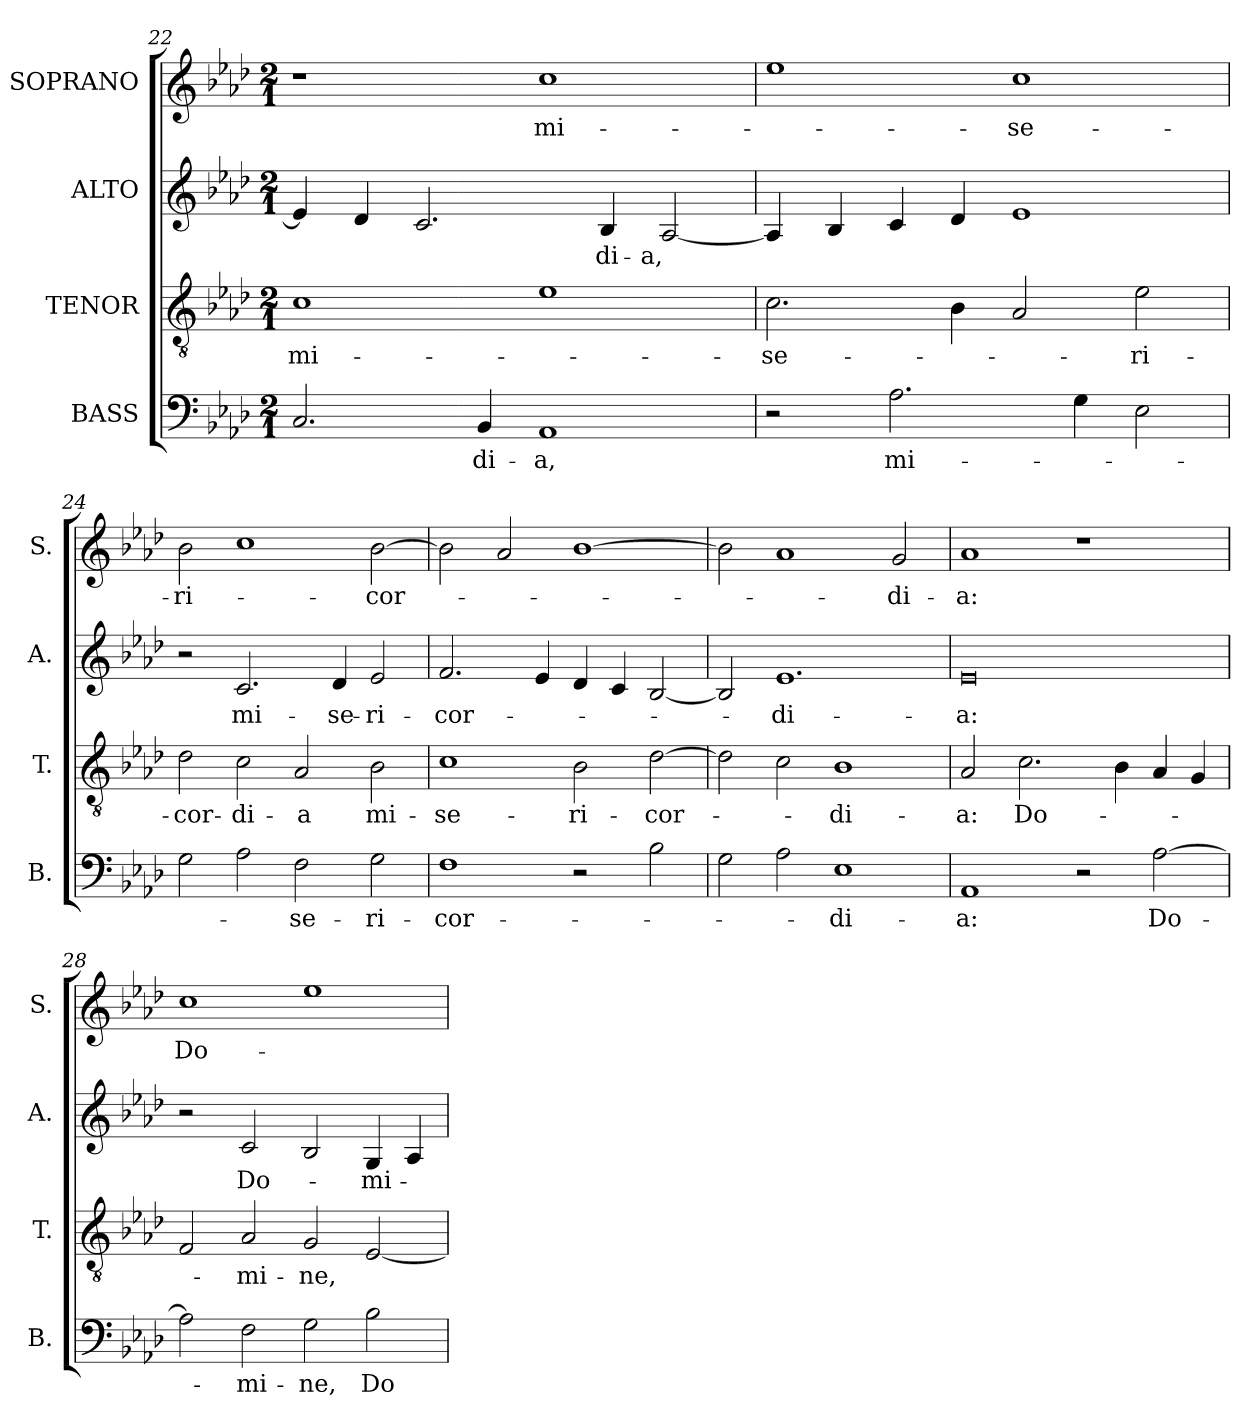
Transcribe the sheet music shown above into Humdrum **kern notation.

**kern	**text	**kern	**text	**kern	**text	**kern	**text
*part4	*part4	*part3	*part3	*part2	*part2	*part1	*part1
*staff4	*staff4	*staff3	*staff3	*staff2	*staff2	*staff1	*staff1
*I"BASS	*	*I"TENOR	*	*I"ALTO	*	*I"SOPRANO	*
*I'B.	*	*I'T.	*	*I'A.	*	*I'S.	*
!!LO:PB:g=z
*clefF4	*	*clefGv2	*	*clefG2	*	*clefG2	*
*	*	*ITrd7c12	*	*	*	*	*
*k[b-e-a-d-]	*	*k[b-e-a-d-]	*	*k[b-e-a-d-]	*	*k[b-e-a-d-]	*
*A-:	*	*A-:	*	*A-:	*	*A-:	*
*M2/1	*	*M2/1	*	*M2/1	*	*M2/1	*
=22	=22	=22	=22	=22	=22	=22	=22
!	!	!	!LO:LY:b:color=#000000	!	!	!	!
2.Ci/	.	1Ci	mi-	4e-i/]	.	1r	.
.	.	.	.	4d-i/	.	.	.
.	.	.	.	2.ci/	.	.	.
!	!LO:LY:b:color=#000000	!	!	!	!	!	!
4BB-i/	-di-	.	.	.	.	.	.
!	!LO:LY:b:color=#000000	!	!	!	!	!	!
!	!	!	!	!	!	!	!LO:LY:b:color=#000000
1AA-i	-a,	1E-i	.	.	.	1cci	mi-
!	!	!	!	!	!LO:LY:b:color=#000000	!	!
.	.	.	.	4B-i/	-di-	.	.
!	!	!	!	!	!LO:LY:b:color=#000000	!	!
.	.	.	.	[2A-i/	-a,	.	.
=23	=23	=23	=23	=23	=23	=23	=23
!	!	!	!LO:LY:b:color=#000000	!	!	!	!
2r	.	2.Ci\	-se-	4A-i/]	.	1ee-i	.
.	.	.	.	4B-i/	.	.	.
!	!LO:LY:b:color=#000000	!	!	!	!	!	!
2.A-i\	mi-	.	.	4ci/	.	.	.
.	.	4BB-i\	.	4d-i/	.	.	.
!	!	!	!	!	!	!	!LO:LY:b:color=#000000
.	.	2AA-i/	.	1e-i	.	1cci	-se-
4Gi\	.	.	.	.	.	.	.
!	!	!	!LO:LY:b:color=#000000	!	!	!	!
2E-i\	.	2E-i\	-ri-	.	.	.	.
=24	=24	=24	=24	=24	=24	=24	=24
!	!	!	!LO:LY:b:color=#000000	!	!	!	!
!	!	!	!	!	!	!	!LO:LY:b:color=#000000
2Gi\	.	2D-i\	-cor-	2r	.	2b-i\	-ri-
!	!	!	!LO:LY:b:color=#000000	!	!	!	!
!	!	!	!	!	!LO:LY:b:color=#000000	!	!
2A-i\	.	2Ci\	-di-	2.ci/	mi-	1cci	.
!	!LO:LY:b:color=#000000	!	!	!	!	!	!
!	!	!	!LO:LY:b:color=#000000	!	!	!	!
2Fi\	-se-	2AA-i/	-a	.	.	.	.
!	!	!	!	!	!LO:LY:b:color=#000000	!	!
.	.	.	.	4d-i/	-se-	.	.
!	!LO:LY:b:color=#000000	!	!	!	!	!	!
!	!	!	!LO:LY:b:color=#000000	!	!	!	!
!	!	!	!	!	!LO:LY:b:color=#000000	!	!
!	!	!	!	!	!	!	!LO:LY:b:color=#000000
2Gi\	-ri-	2BB-i\	mi-	2e-i/	-ri-	[2b-i\	-cor-
=25	=25	=25	=25	=25	=25	=25	=25
!	!LO:LY:b:color=#000000	!	!	!	!	!	!
!	!	!	!LO:LY:b:color=#000000	!	!	!	!
!	!	!	!	!	!LO:LY:b:color=#000000	!	!
1Fi	-cor-	1Ci	-se-	2.fi/	-cor-	2b-i\]	.
.	.	.	.	.	.	2a-i/	.
.	.	.	.	4e-i/	.	.	.
!	!	!	!LO:LY:b:color=#000000	!	!	!	!
2r	.	2BB-i\	-ri-	4d-i/	.	[1b-i	.
.	.	.	.	4ci/	.	.	.
!	!	!	!LO:LY:b:color=#000000	!	!	!	!
2B-i\	.	[2D-i\	-cor-	[2B-i/	.	.	.
=26	=26	=26	=26	=26	=26	=26	=26
2Gi\	.	2D-i\]	.	2B-i/]	.	2b-i\]	.
!	!	!	!	!	!LO:LY:b:color=#000000	!	!
2A-i\	.	2Ci\	.	1.e-i	-di-	1a-i	.
!	!LO:LY:b:color=#000000	!	!	!	!	!	!
!	!	!	!LO:LY:b:color=#000000	!	!	!	!
1E-i	-di-	1BB-i	-di-	.	.	.	.
!	!	!	!	!	!	!	!LO:LY:b:color=#000000
.	.	.	.	.	.	2gi/	-di-
=27	=27	=27	=27	=27	=27	=27	=27
!	!LO:LY:b:color=#000000	!	!	!	!	!	!
!	!	!	!LO:LY:b:color=#000000	!	!	!	!
!	!	!	!	!	!LO:LY:b:color=#000000	!	!
!	!	!	!	!	!	!	!LO:LY:b:color=#000000
1AA-i	-a:	2AA-i/	-a:	0e-i	-a:	1a-i	-a:
!	!	!	!LO:LY:b:color=#000000	!	!	!	!
.	.	2.Ci\	Do-	.	.	.	.
2r	.	.	.	.	.	1r	.
.	.	4BB-i\	.	.	.	.	.
!	!LO:LY:b:color=#000000	!	!	!	!	!	!
[2A-i\	Do-	4AA-i/	.	.	.	.	.
.	.	4GGi/	.	.	.	.	.
=28	=28	=28	=28	=28	=28	=28	=28
!	!	!	!	!	!	!	!LO:LY:b:color=#000000
2A-i\]	.	2FFi/	.	2r	.	1cci	Do-
!	!LO:LY:b:color=#000000	!	!	!	!	!	!
!	!	!	!LO:LY:b:color=#000000	!	!	!	!
!	!	!	!	!	!LO:LY:b:color=#000000	!	!
2Fi\	-mi-	2AA-i/	-mi-	2ci/	Do-	.	.
!	!LO:LY:b:color=#000000	!	!	!	!	!	!
!	!	!	!LO:LY:b:color=#000000	!	!	!	!
2Gi\	-ne,	2GGi/	-ne,	2B-i/	.	1ee-i	.
!	!LO:LY:b:color=#000000	!	!	!	!	!	!
!	!	!	!	!	!LO:LY:b:color=#000000	!	!
2B-i\	Do-	[2EE-i/	.	4Gi/	-mi-	.	.
.	.	.	.	4A-i/	.	.	.
=	=	=	=	=	=	=	=
*-	*-	*-	*-	*-	*-	*-	*-
